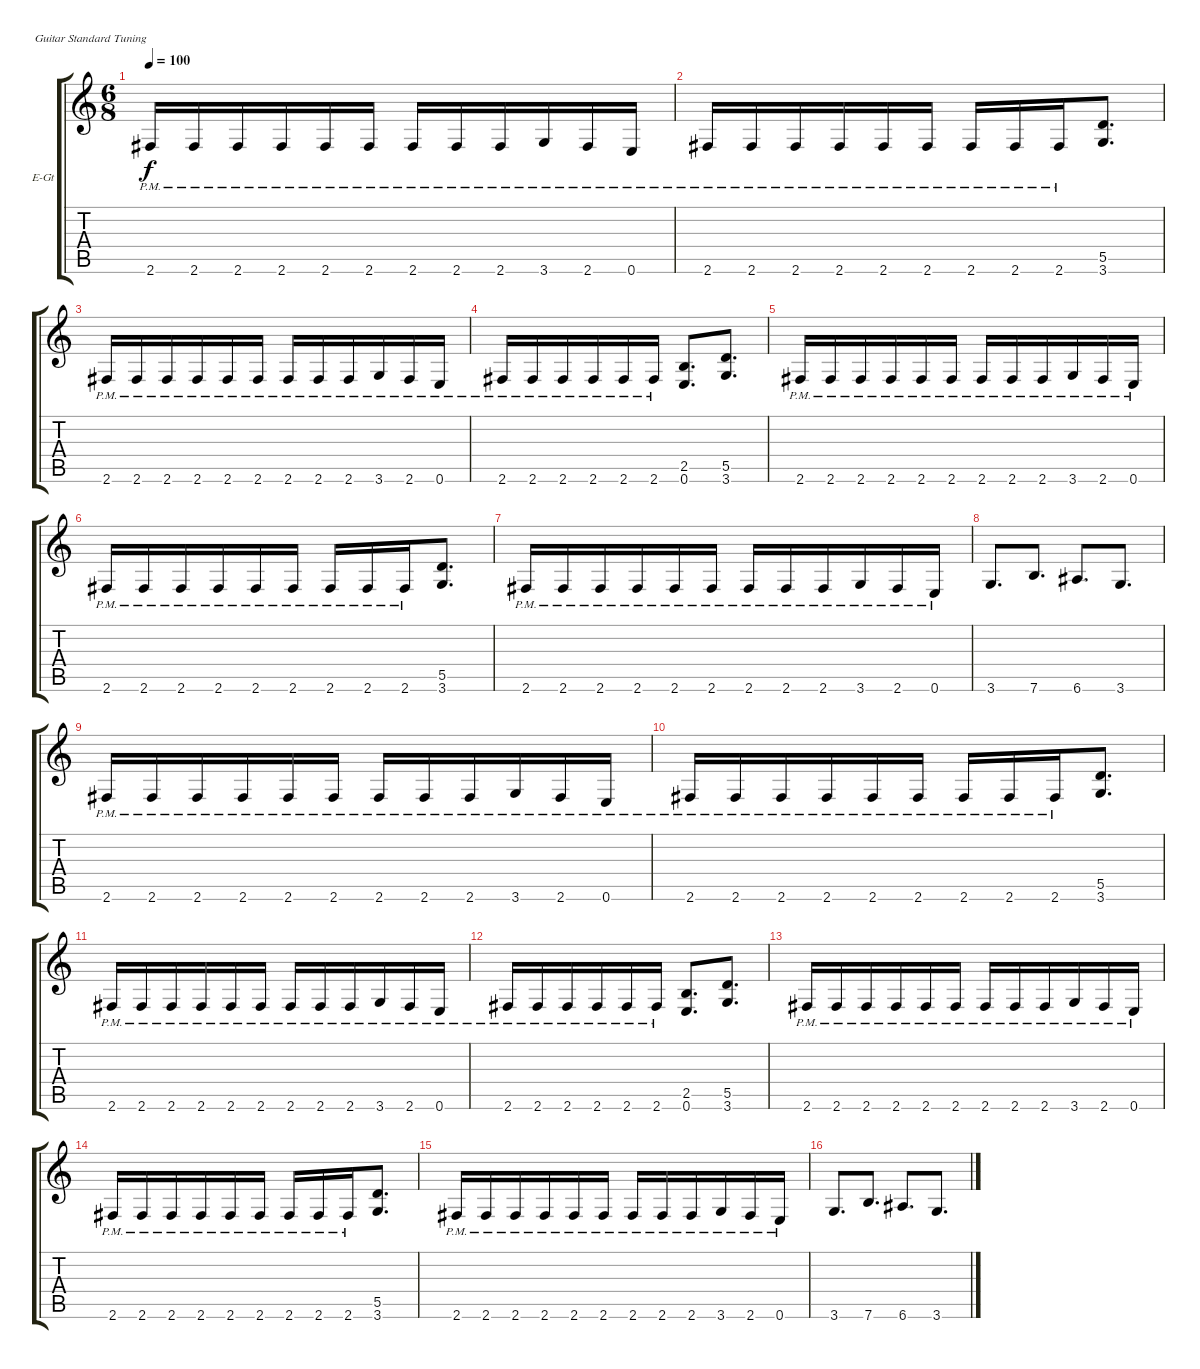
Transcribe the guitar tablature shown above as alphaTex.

\defaultSystemsLayout 4
\bracketExtendMode groupsimilarinstruments
\firstSystemTrackNameOrientation horizontal
\otherSystemsTrackNameOrientation horizontal
\track ("Herman the German" "E-Gt") {instrument distortionguitar}
\staff {score tabs}
\tuning (E4 B3 G3 D3 A2 E2)
\ts (6 8)
\tempo 100
\clef g2
\scale
0.485477
\ks c
2.6{pm}.16{dy f} 2.6{pm}.16 2.6{pm}.16 2.6{pm}.16 2.6{pm}.16 2.6{pm}.16 2.6{pm}.16 2.6{pm}.16 2.6{pm}.16 3.6{pm}.16 2.6{pm}.16 0.6{pm}.16 |
2.6{pm}.16 2.6{pm}.16 2.6{pm}.16 2.6{pm}.16 2.6{pm}.16 2.6{pm}.16 2.6{pm}.16 2.6{pm}.16 2.6{pm}.16 (3.6 5.5).8{d} |
2.6{pm}.16 2.6{pm}.16 2.6{pm}.16 2.6{pm}.16 2.6{pm}.16 2.6{pm}.16 2.6{pm}.16 2.6{pm}.16 2.6{pm}.16 3.6{pm}.16 2.6{pm}.16 0.6{pm}.16 |
\scale
0.257261 2.6{pm}.16 2.6{pm}.16 2.6{pm}.16 2.6{pm}.16 2.6{pm}.16 2.6{pm}.16 (0.6 2.5).8{d} (3.6 5.5).8{d} |
\scale
0.257261 2.6{pm}.16 2.6{pm}.16 2.6{pm}.16 2.6{pm}.16 2.6{pm}.16 2.6{pm}.16 2.6{pm}.16 2.6{pm}.16 2.6{pm}.16 3.6{pm}.16 2.6{pm}.16 0.6{pm}.16 |
2.6{pm}.16 2.6{pm}.16 2.6{pm}.16 2.6{pm}.16 2.6{pm}.16 2.6{pm}.16 2.6{pm}.16 2.6{pm}.16 2.6{pm}.16 (3.6 5.5).8{d} |
2.6{pm}.16 2.6{pm}.16 2.6{pm}.16 2.6{pm}.16 2.6{pm}.16 2.6{pm}.16 2.6{pm}.16 2.6{pm}.16 2.6{pm}.16 3.6{pm}.16 2.6{pm}.16 0.6{pm}.16 |
3.6.8{d} 7.6.8{d} 6.6.8{d} 3.6.8{d} |
2.6{pm}.16 2.6{pm}.16 2.6{pm}.16 2.6{pm}.16 2.6{pm}.16 2.6{pm}.16 2.6{pm}.16 2.6{pm}.16 2.6{pm}.16 3.6{pm}.16 2.6{pm}.16 0.6{pm}.16 |
2.6{pm}.16 2.6{pm}.16 2.6{pm}.16 2.6{pm}.16 2.6{pm}.16 2.6{pm}.16 2.6{pm}.16 2.6{pm}.16 2.6{pm}.16 (3.6 5.5).8{d} |
2.6{pm}.16 2.6{pm}.16 2.6{pm}.16 2.6{pm}.16 2.6{pm}.16 2.6{pm}.16 2.6{pm}.16 2.6{pm}.16 2.6{pm}.16 3.6{pm}.16 2.6{pm}.16 0.6{pm}.16 |
2.6{pm}.16 2.6{pm}.16 2.6{pm}.16 2.6{pm}.16 2.6{pm}.16 2.6{pm}.16 (0.6 2.5).8{d} (3.6 5.5).8{d} |
2.6{pm}.16 2.6{pm}.16 2.6{pm}.16 2.6{pm}.16 2.6{pm}.16 2.6{pm}.16 2.6{pm}.16 2.6{pm}.16 2.6{pm}.16 3.6{pm}.16 2.6{pm}.16 0.6{pm}.16 |
2.6{pm}.16 2.6{pm}.16 2.6{pm}.16 2.6{pm}.16 2.6{pm}.16 2.6{pm}.16 2.6{pm}.16 2.6{pm}.16 2.6{pm}.16 (3.6 5.5).8{d} |
2.6{pm}.16 2.6{pm}.16 2.6{pm}.16 2.6{pm}.16 2.6{pm}.16 2.6{pm}.16 2.6{pm}.16 2.6{pm}.16 2.6{pm}.16 3.6{pm}.16 2.6{pm}.16 0.6{pm}.16 |
3.6.8{d} 7.6.8{d} 6.6.8{d} 3.6.8{d}
